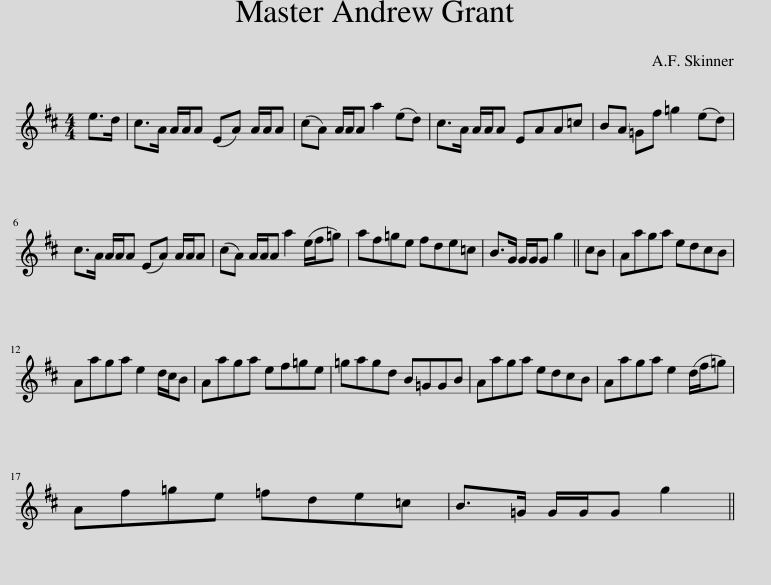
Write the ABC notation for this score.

X:1
L:1/8
M:4/4
I:linebreak $
K:D
V:1 treble
V:1
 e>d | c>A A/A/A (EA) A/A/A | (cA) A/A/A a2 (ed) | c>A A/A/A EAA=c | BA =Gf =g2 (ed) |$ %5
 c>A A/A/A (EA) A/A/A | (cA) A/A/A a2 (e/f/=g) | af=ge fde=c | B>G G/G/G g2 || cB | %10
 Aaga edcB |$ Aaga e2 d/c/B | Aaga ef=ge | =gagd B=GGB | Aaga edcB | %15
 Aaga e2 (d/f/=g) |$ Af=ge =fde=c | B>=G G/G/G g2 || %18
